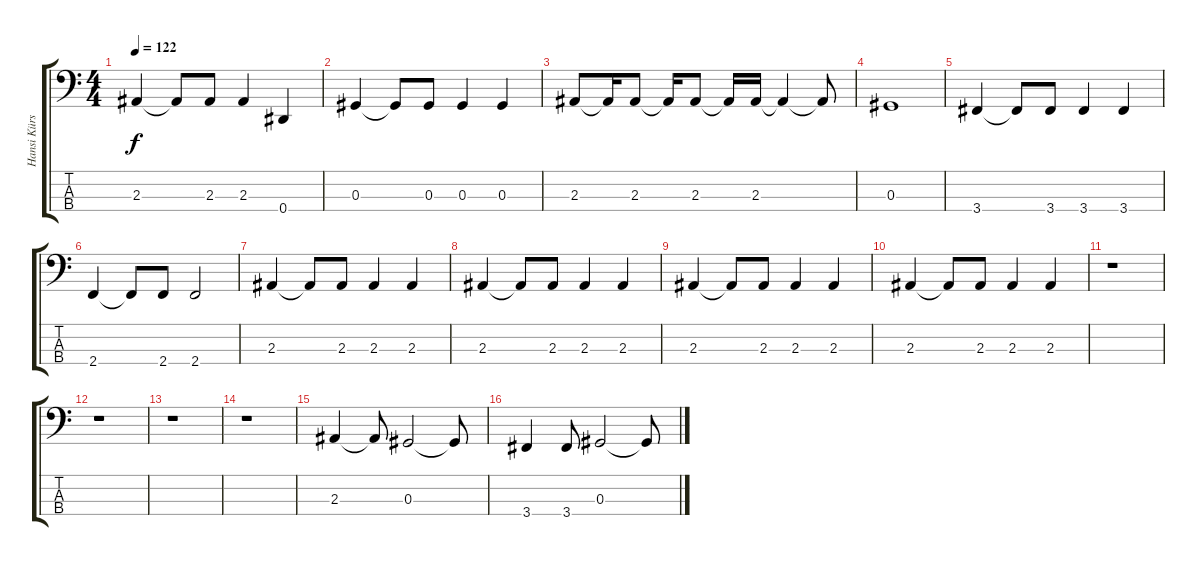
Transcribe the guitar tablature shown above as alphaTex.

\track ("Hansi Kürsch" "Hansi Kürs") {instrument electricbasspick}
\staff {score tabs}
\tuning (Gb2 Db2 Ab1 Eb1) {hide}
\ts (4 4)
\tempo 122
\clef f4
\ks c
2.3.4{dy f} 2.3{t}.8 2.3.8 2.3.4 0.4.4 |
0.3.4 0.3{t}.8 0.3.8 0.3.4 0.3.4 |
2.3.8 2.3{t}.16 2.3.8 2.3{t}.16 2.3.8 2.3{t}.16 2.3.16 2.3{t}.4 2.3{t}.8 |
0.3.1 |
3.4.4 3.4{t}.8 3.4.8 3.4.4 3.4.4 |
2.4.4 2.4{t}.8 2.4.8 2.4.2 |
2.3.4 2.3{t}.8 2.3.8 2.3.4 2.3.4 |
2.3.4 2.3{t}.8 2.3.8 2.3.4 2.3.4 |
2.3.4 2.3{t}.8 2.3.8 2.3.4 2.3.4 |
2.3.4 2.3{t}.8 2.3.8 2.3.4 2.3.4 |
r.1 |
r.1 |
r.1 |
r.1 |
2.3.4 2.3{t}.8 0.3.2 0.3{t}.8 |
3.4.4 3.4.8 0.3.2 0.3{t}.8
